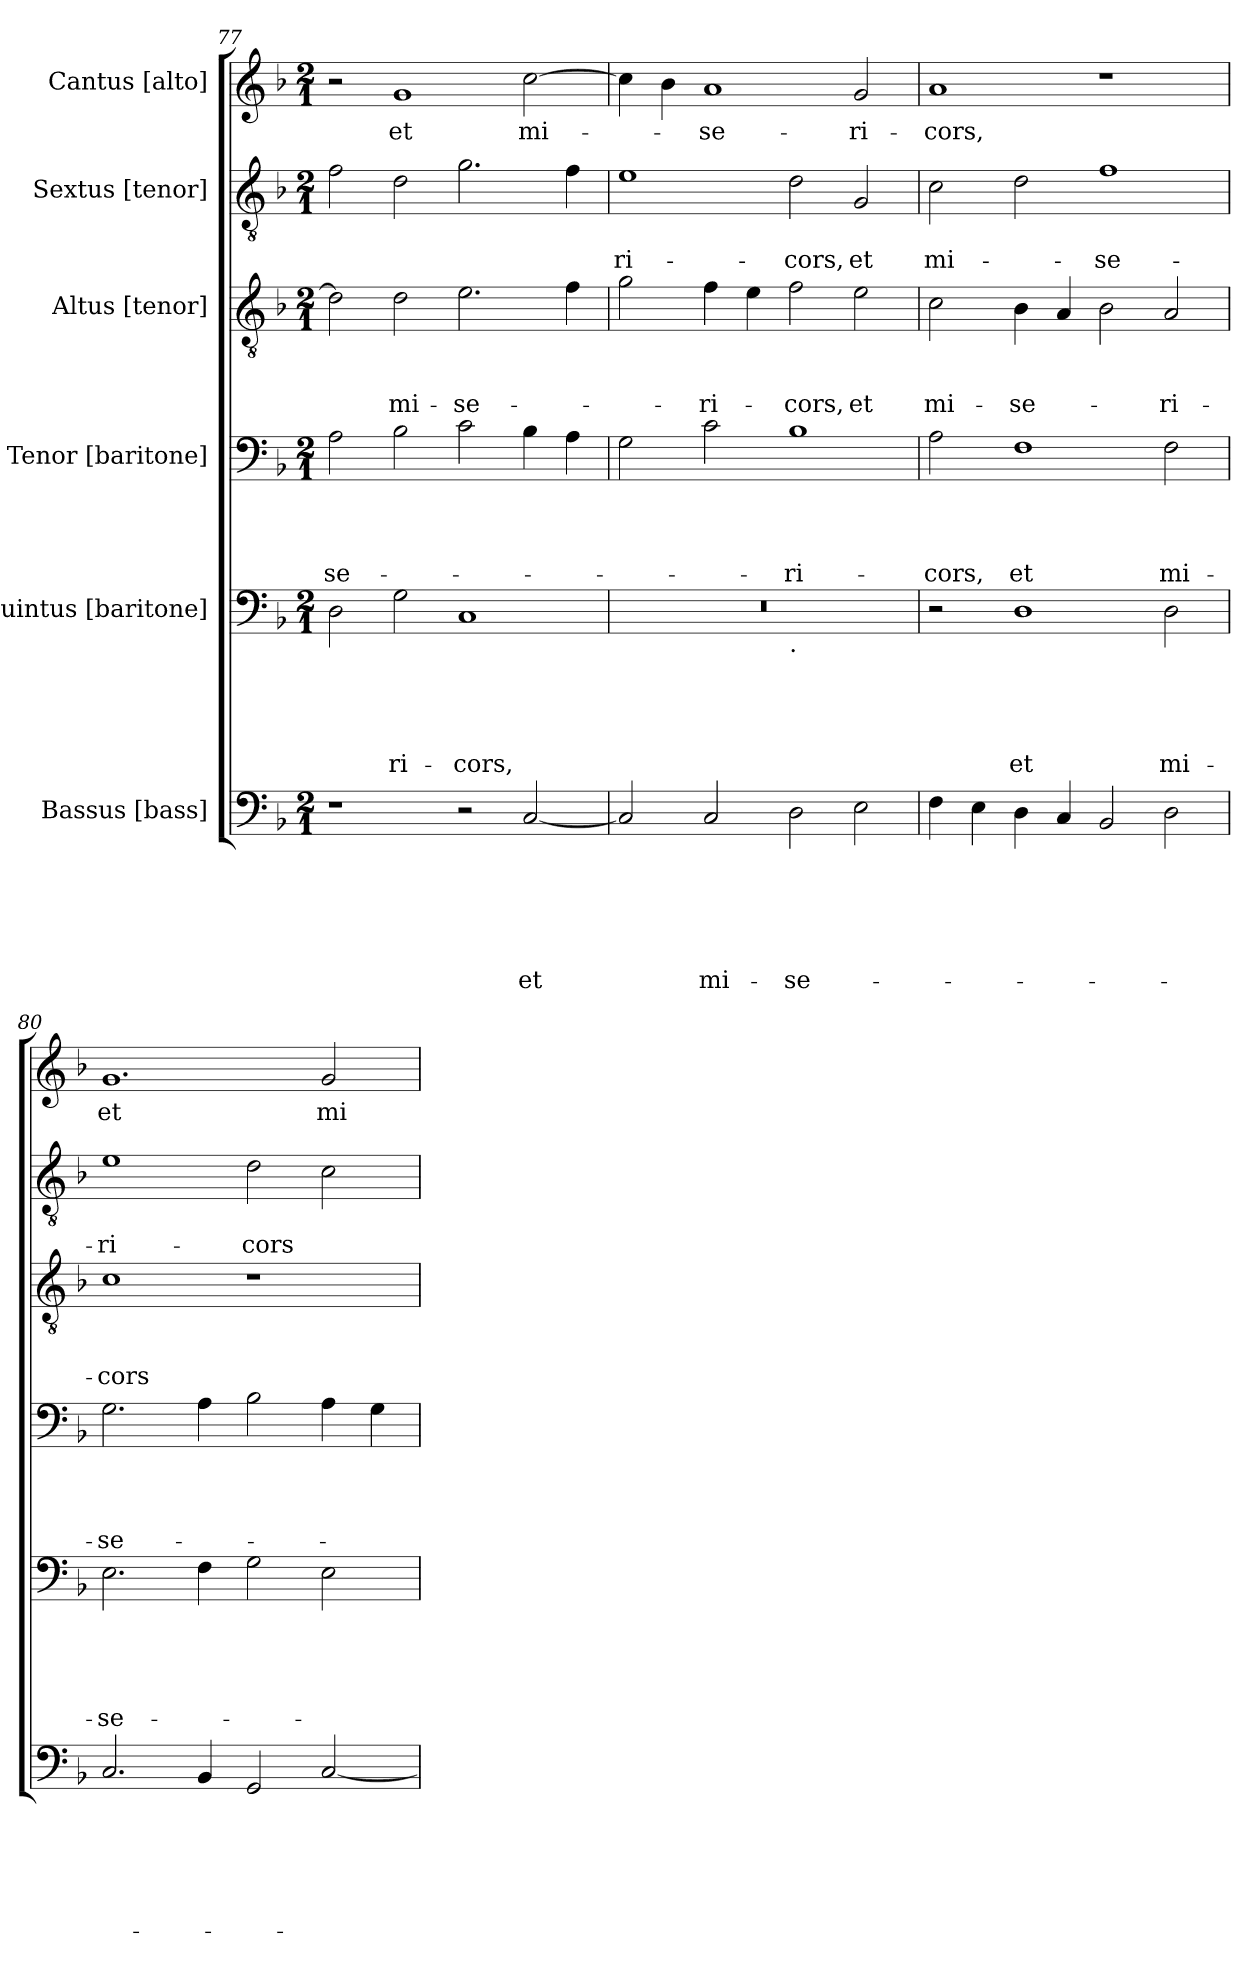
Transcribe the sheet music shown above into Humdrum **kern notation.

**kern	**text	**text	**text	**text	**text	**text	**kern	**text	**text	**text	**text	**text	**kern	**text	**text	**text	**text	**kern	**text	**text	**text	**kern	**text	**text	**kern	**text
*part6	*part6	*part6	*part6	*part6	*part6	*part6	*part5	*part5	*part5	*part5	*part5	*part5	*part4	*part4	*part4	*part4	*part4	*part3	*part3	*part3	*part3	*part2	*part2	*part2	*part1	*part1
*staff6	*staff6	*staff6	*staff6	*staff6	*staff6	*staff6	*staff5	*staff5	*staff5	*staff5	*staff5	*staff5	*staff4	*staff4	*staff4	*staff4	*staff4	*staff3	*staff3	*staff3	*staff3	*staff2	*staff2	*staff2	*staff1	*staff1
*I"Bassus [bass]	*	*	*	*	*	*	*I"Quintus [baritone]	*	*	*	*	*	*I"Tenor [baritone]	*	*	*	*	*I"Altus [tenor]	*	*	*	*I"Sextus [tenor]	*	*	*I"Cantus [alto]	*
*clefF4	*	*	*	*	*	*	*clefF4	*	*	*	*	*	*clefF4	*	*	*	*	*clefGv2	*	*	*	*clefGv2	*	*	*clefG2	*
*k[b-]	*	*	*	*	*	*	*k[b-]	*	*	*	*	*	*k[b-]	*	*	*	*	*k[b-]	*	*	*	*k[b-]	*	*	*k[b-]	*
*F:	*	*	*	*	*	*	*F:	*	*	*	*	*	*F:	*	*	*	*	*F:	*	*	*	*F:	*	*	*F:	*
*M2/1	*	*	*	*	*	*	*M2/1	*	*	*	*	*	*M2/1	*	*	*	*	*M2/1	*	*	*	*M2/1	*	*	*M2/1	*
=77	=77	=77	=77	=77	=77	=77	=77	=77	=77	=77	=77	=77	=77	=77	=77	=77	=77	=77	=77	=77	=77	=77	=77	=77	=77	=77
!	!	!	!	!	!	!	!	!	!	!	!	!	!	!	!	!	!LO:LY:b	!	!	!	!	!	!	!	!	!
1r	.	.	.	.	.	.	2D\	.	.	.	.	.	2A\	.	.	.	-se-	2d\]	.	.	.	2f\	.	.	2r	.
!	!	!	!	!	!	!	!	!	!	!	!	!LO:LY:b	!	!	!	!	!	!	!	!	!LO:LY:b	!	!	!	!	!LO:LY:b
.	.	.	.	.	.	.	2G\	.	.	.	.	-ri-	2B-\	.	.	.	.	2d\	.	.	mi-	2d\	.	.	1g	et
!	!	!	!	!	!	!	!	!	!	!	!	!LO:LY:b	!	!	!	!	!	!	!	!	!LO:LY:b	!	!	!	!	!
2r	.	.	.	.	.	.	1C	.	.	.	.	-cors,	2c\	.	.	.	.	2.e\	.	.	-se-	2.g\	.	.	.	.
!	!	!	!	!	!	!LO:LY:b	!	!	!	!	!	!	!	!	!	!	!	!	!	!	!	!	!	!	!	!LO:LY:b
[<2C/	.	.	.	.	.	et	.	.	.	.	.	.	4B-\	.	.	.	.	.	.	.	.	.	.	.	[<2cc\	mi-
.	.	.	.	.	.	.	.	.	.	.	.	.	4A\	.	.	.	.	4f\	.	.	.	4f\	.	.	.	.
!!LO:LB:g=z
=78	=78	=78	=78	=78	=78	=78	=78	=78	=78	=78	=78	=78	=78	=78	=78	=78	=78	=78	=78	=78	=78	=78	=78	=78	=78	=78
!	!	!	!	!	!	!	!	!	!	!	!	!	!	!	!	!	!	!	!	!	!	!	!	!LO:LY:b	!	!
*	*	*	*	*	*	*	*^	*	*	*	*	*	*	*	*	*	*	*	*	*	*	*	*	*	*	*
2C/]	.	.	.	.	.	.	0r	1ryy	.	.	.	.	.	2G\	.	.	.	.	2g\	.	.	.	1e	.	-ri-	4cc\]	.
.	.	.	.	.	.	.	.	.	.	.	.	.	.	.	.	.	.	.	.	.	.	.	.	.	.	4b-\	.
!	!	!	!	!	!	!LO:LY:b	!	!	!	!	!	!	!	!	!	!	!	!	!	!	!	!LO:LY:b	!	!	!	!	!LO:LY:b
2C/	.	.	.	.	.	mi-	.	.	.	.	.	.	.	2c\	.	.	.	.	4f\	.	.	-ri-	.	.	.	1a	-se-
.	.	.	.	.	.	.	.	.	.	.	.	.	.	.	.	.	.	.	4e\	.	.	.	.	.	.	.	.
!	!	!	!	!	!	!	!	!LO:TX:b:t=.	!	!	!	!	!	!	!	!	!	!	!	!	!	!	!	!	!	!	!
!	!	!	!	!	!	!LO:LY:b	!	!	!	!	!	!	!	!	!	!	!	!LO:LY:b	!	!	!	!LO:LY:b	!	!	!LO:LY:b	!	!
2D\	.	.	.	.	.	-se-	.	1ryy	.	.	.	.	.	1B-	.	.	.	-ri-	2f\	.	.	-cors,	2d\	.	-cors,	.	.
!	!	!	!	!	!	!	!	!	!	!	!	!	!	!	!	!	!	!	!	!	!	!LO:LY:b	!	!	!LO:LY:b	!	!LO:LY:b
2E\	.	.	.	.	.	.	.	.	.	.	.	.	.	.	.	.	.	.	2e\	.	.	et	2G/	.	et	2g/	-ri-
=79	=79	=79	=79	=79	=79	=79	=79	=79	=79	=79	=79	=79	=79	=79	=79	=79	=79	=79	=79	=79	=79	=79	=79	=79	=79	=79	=79
!	!	!	!	!	!	!	!	!	!	!	!	!	!	!	!	!	!	!LO:LY:b	!	!	!	!LO:LY:b	!	!	!LO:LY:b	!	!LO:LY:b
*	*	*	*	*	*	*	*v	*v	*	*	*	*	*	*	*	*	*	*	*	*	*	*	*	*	*	*	*
4F\	.	.	.	.	.	.	2r	.	.	.	.	.	2A\	.	.	.	-cors,	2c\	.	.	mi-	2c\	.	mi-	1a	-cors,
4E\	.	.	.	.	.	.	.	.	.	.	.	.	.	.	.	.	.	.	.	.	.	.	.	.	.	.
!	!	!	!	!	!	!	!	!	!	!	!	!LO:LY:b	!	!	!	!	!LO:LY:b	!	!	!	!LO:LY:b	!	!	!	!	!
4D\	.	.	.	.	.	.	1D	.	.	.	.	et	1F	.	.	.	et	4B-\	.	.	-se-	2d\	.	.	.	.
4C/	.	.	.	.	.	.	.	.	.	.	.	.	.	.	.	.	.	4A/	.	.	.	.	.	.	.	.
!	!	!	!	!	!	!	!	!	!	!	!	!	!	!	!	!	!	!	!	!	!	!	!	!LO:LY:b	!	!
2BB-/	.	.	.	.	.	.	.	.	.	.	.	.	.	.	.	.	.	2B-\	.	.	.	1f	.	-se-	1r	.
!	!	!	!	!	!	!	!	!	!	!	!	!LO:LY:b	!	!	!	!	!LO:LY:b	!	!	!	!LO:LY:b	!	!	!	!	!
2D\	.	.	.	.	.	.	2D\	.	.	.	.	mi-	2F\	.	.	.	mi-	2A/	.	.	-ri-	.	.	.	.	.
=80	=80	=80	=80	=80	=80	=80	=80	=80	=80	=80	=80	=80	=80	=80	=80	=80	=80	=80	=80	=80	=80	=80	=80	=80	=80	=80
!	!	!	!	!	!	!	!	!	!	!	!	!LO:LY:b	!	!	!	!	!LO:LY:b	!	!	!	!LO:LY:b	!	!	!LO:LY:b	!	!LO:LY:b
2.C/	.	.	.	.	.	.	2.E\	.	.	.	.	-se-	2.G\	.	.	.	-se-	1c	.	.	-cors	1e	.	-ri-	1.g	et
4BB-/	.	.	.	.	.	.	4F\	.	.	.	.	.	4A\	.	.	.	.	.	.	.	.	.	.	.	.	.
!	!	!	!	!	!	!	!	!	!	!	!	!	!	!	!	!	!	!	!	!	!	!	!	!LO:LY:b	!	!
2GG/	.	.	.	.	.	.	2G\	.	.	.	.	.	2B-\	.	.	.	.	1r	.	.	.	2d\	.	-cors	.	.
!	!	!	!	!	!	!	!	!	!	!	!	!	!	!	!	!	!	!	!	!	!	!	!	!	!	!LO:LY:b
[<2C/	.	.	.	.	.	.	2E\	.	.	.	.	.	4A\	.	.	.	.	.	.	.	.	2c\	.	.	2g/	mi-
.	.	.	.	.	.	.	.	.	.	.	.	.	4G\	.	.	.	.	.	.	.	.	.	.	.	.	.
=	=	=	=	=	=	=	=	=	=	=	=	=	=	=	=	=	=	=	=	=	=	=	=	=	=	=
*-	*-	*-	*-	*-	*-	*-	*-	*-	*-	*-	*-	*-	*-	*-	*-	*-	*-	*-	*-	*-	*-	*-	*-	*-	*-	*-
